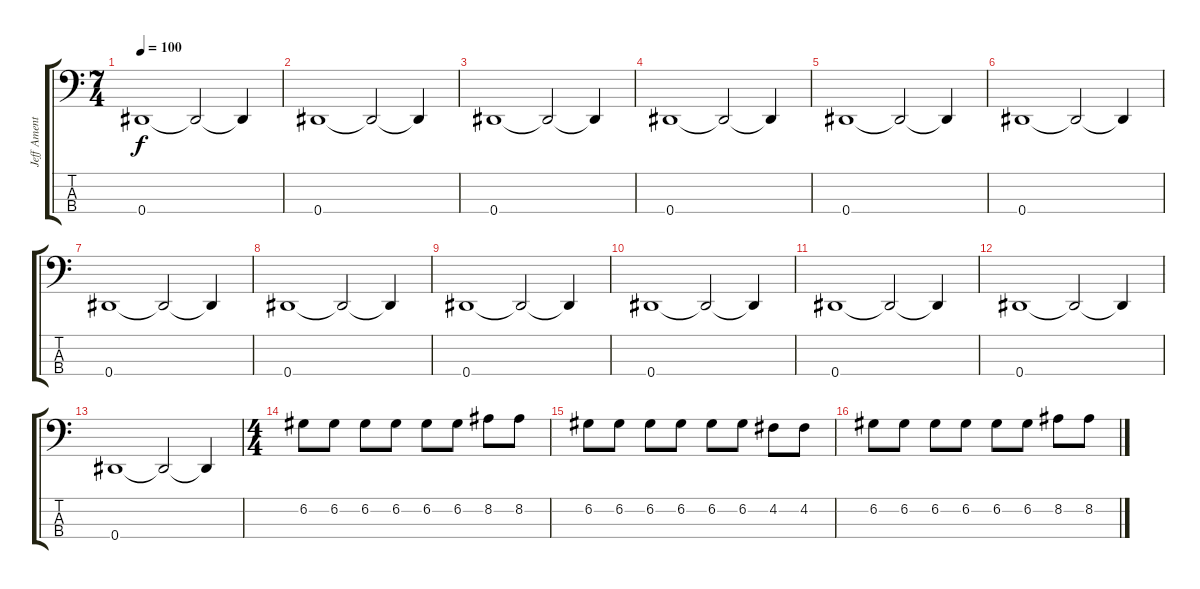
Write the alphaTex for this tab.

\track ("Jeff Ament (Bass)" "Jeff Ament") {instrument fretlessbass}
\staff {score tabs}
\tuning (G2 D2 A1 Eb1) {hide}
\ts (7 4)
\tempo 100
\clef f4
\ks c
0.4.1{dy f instrument fretlessbass} 0.4{t}.2 0.4{t}.4 |
0.4.1 0.4{t}.2 0.4{t}.4 |
0.4.1 0.4{t}.2 0.4{t}.4 |
0.4.1 0.4{t}.2 0.4{t}.4 |
0.4.1 0.4{t}.2 0.4{t}.4 |
0.4.1 0.4{t}.2 0.4{t}.4 |
0.4.1 0.4{t}.2 0.4{t}.4 |
0.4.1 0.4{t}.2 0.4{t}.4 |
0.4.1 0.4{t}.2 0.4{t}.4 |
0.4.1 0.4{t}.2 0.4{t}.4 |
0.4.1 0.4{t}.2 0.4{t}.4 |
0.4.1 0.4{t}.2 0.4{t}.4 |
0.4.1 0.4{t}.2 0.4{t}.4 |
\ts (4 4)
6.2.8 6.2.8 6.2.8 6.2.8 6.2.8 6.2.8 8.2.8 8.2.8 |
6.2.8 6.2.8 6.2.8 6.2.8 6.2.8 6.2.8 4.2.8 4.2.8 |
6.2.8 6.2.8 6.2.8 6.2.8 6.2.8 6.2.8 8.2.8 8.2.8
